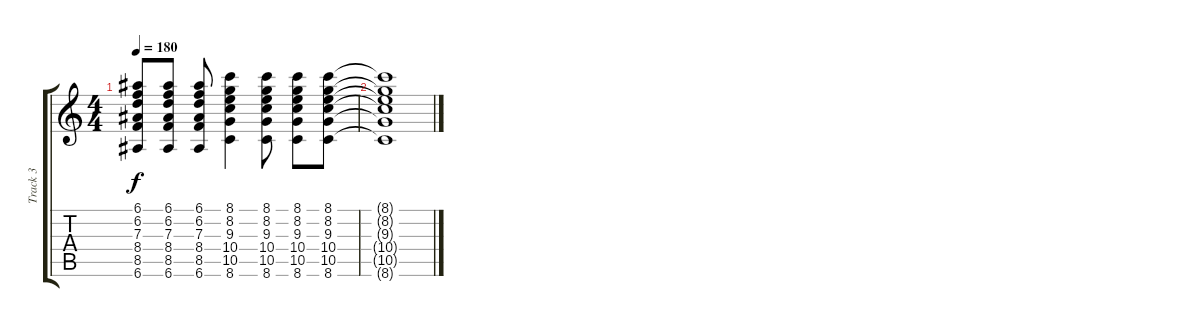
\track ("Track 3" "Track 3") {instrument distortionguitar}
\staff {score tabs}
\tuning (E4 B3 G3 D3 A2 E2) {hide}
\ts (4 4)
\tempo 180
\clef g2
\ks c
(6.1 6.2 7.3 8.4 8.5 6.6).8{dy f} (6.1 6.2 7.3 8.4 8.5 6.6).8 (6.1 6.2 7.3 8.4 8.5 6.6).8 (8.1 8.2 9.3 10.4 10.5 8.6).4 (8.1 8.2 9.3 10.4 10.5 8.6).8 (8.1 8.2 9.3 10.4 10.5 8.6).8 (8.1 8.2 9.3 10.4 10.5 8.6).8 |
(8.1{t} 8.2{t} 9.3{t} 10.4{t} 10.5{t} 8.6{t}).1
